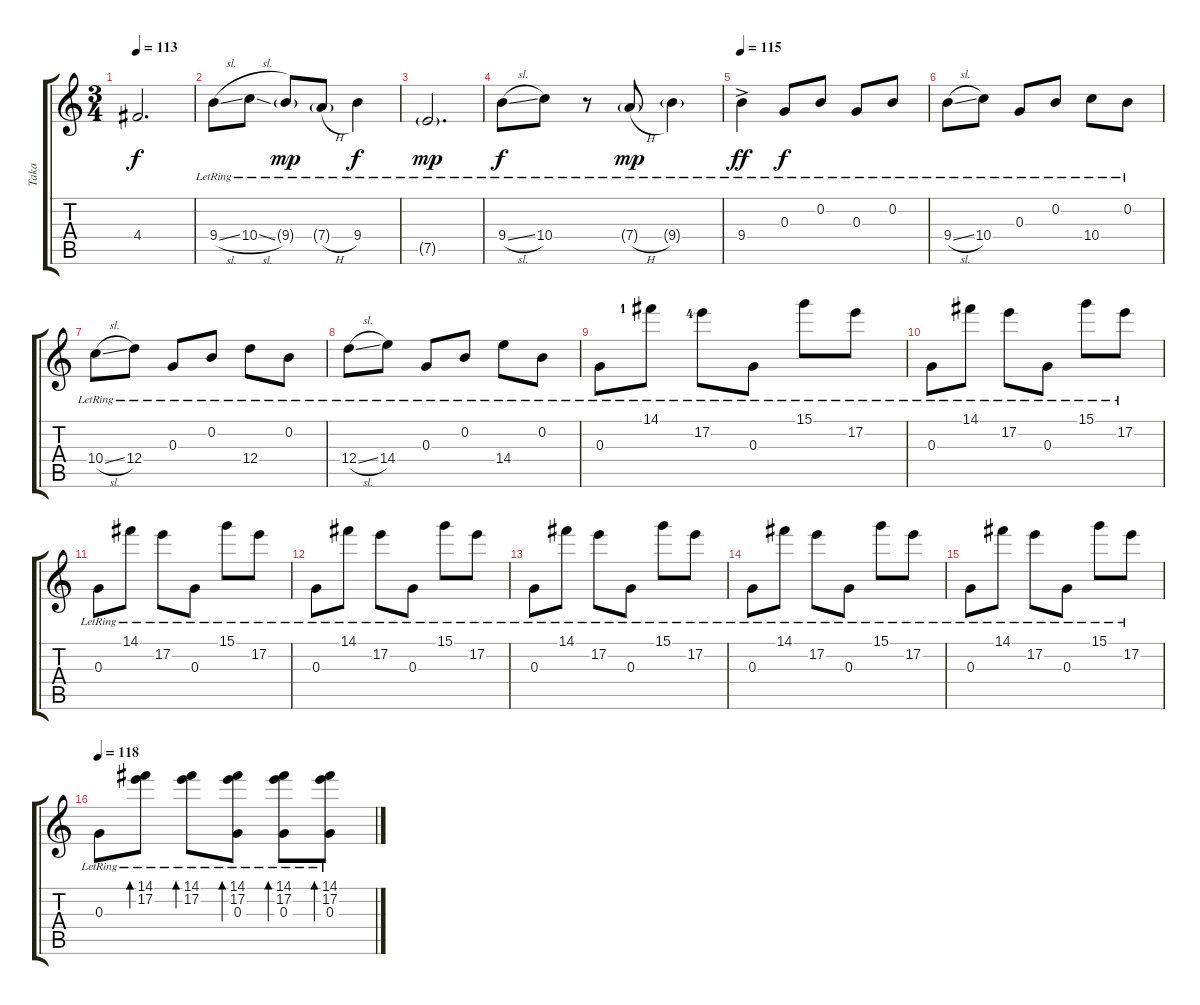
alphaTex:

\track ("Taka" "Taka") {instrument electricguitarjazz}
\staff {score tabs}
\tuning (E4 B3 G3 D3 A2 E2) {hide}
\ts (3 4)
\tempo 113
\clef g2
\ks c
4.4{t}.2{d dy f} |
9.4{sl lr}.8 10.4{sl lr}.8 9.4{g lr}.8{dy mp} 7.4{h g lr}.8 9.4{lr}.4{dy f} |
7.5{g lr}.2{d dy mp} |
9.4{sl lr}.8{dy f} 10.4{lr}.8 r.8 7.4{h g lr}.8{dy mp} 9.4{g lr}.4 |
\tempo 115
9.4{ac lr}.4{dy ff} 0.3{lr}.8{dy f} 0.2{lr}.8 0.3{lr}.8 0.2{lr}.8 |
9.4{sl lr}.8 10.4{lr}.8 0.3{lr}.8 0.2{lr}.8 10.4{lr}.8 0.2{lr}.8 |
10.4{sl lr}.8 12.4{lr}.8 0.3{lr}.8 0.2{lr}.8 12.4{lr}.8 0.2{lr}.8 |
12.4{sl lr}.8 14.4{lr}.8 0.3{lr}.8 0.2{lr}.8 14.4{lr}.8 0.2{lr}.8 |
0.3{lr}.8 14.1{lr lf 2}.8 17.2{lr lf 5}.8 0.3{lr}.8 15.1{lr}.8 17.2{lr}.8 |
0.3{lr}.8 14.1{lr}.8 17.2{lr}.8 0.3{lr}.8 15.1{lr}.8 17.2{lr}.8 |
0.3{lr}.8 14.1{lr}.8 17.2{lr}.8 0.3{lr}.8 15.1{lr}.8 17.2{lr}.8 |
0.3{lr}.8 14.1{lr}.8 17.2{lr}.8 0.3{lr}.8 15.1{lr}.8 17.2{lr}.8 |
0.3{lr}.8 14.1{lr}.8 17.2{lr}.8 0.3{lr}.8 15.1{lr}.8 17.2{lr}.8 |
0.3{lr}.8 14.1{lr}.8 17.2{lr}.8 0.3{lr}.8 15.1{lr}.8 17.2{lr}.8 |
0.3{lr}.8 14.1{lr}.8 17.2{lr}.8 0.3{lr}.8 15.1{lr}.8 17.2{lr}.8 |
\tempo 118
0.3{lr}.8{volume 11} (14.1{lr} 17.2{lr}).8{bd 60} (14.1{lr} 17.2{lr}).8{bd 60} (14.1{lr} 17.2{lr} 0.3{lr}).8{bd 60} (14.1{lr} 17.2{lr} 0.3{lr}).8{bd 60} (14.1{lr} 17.2{lr} 0.3{lr}).8{bd 60}
